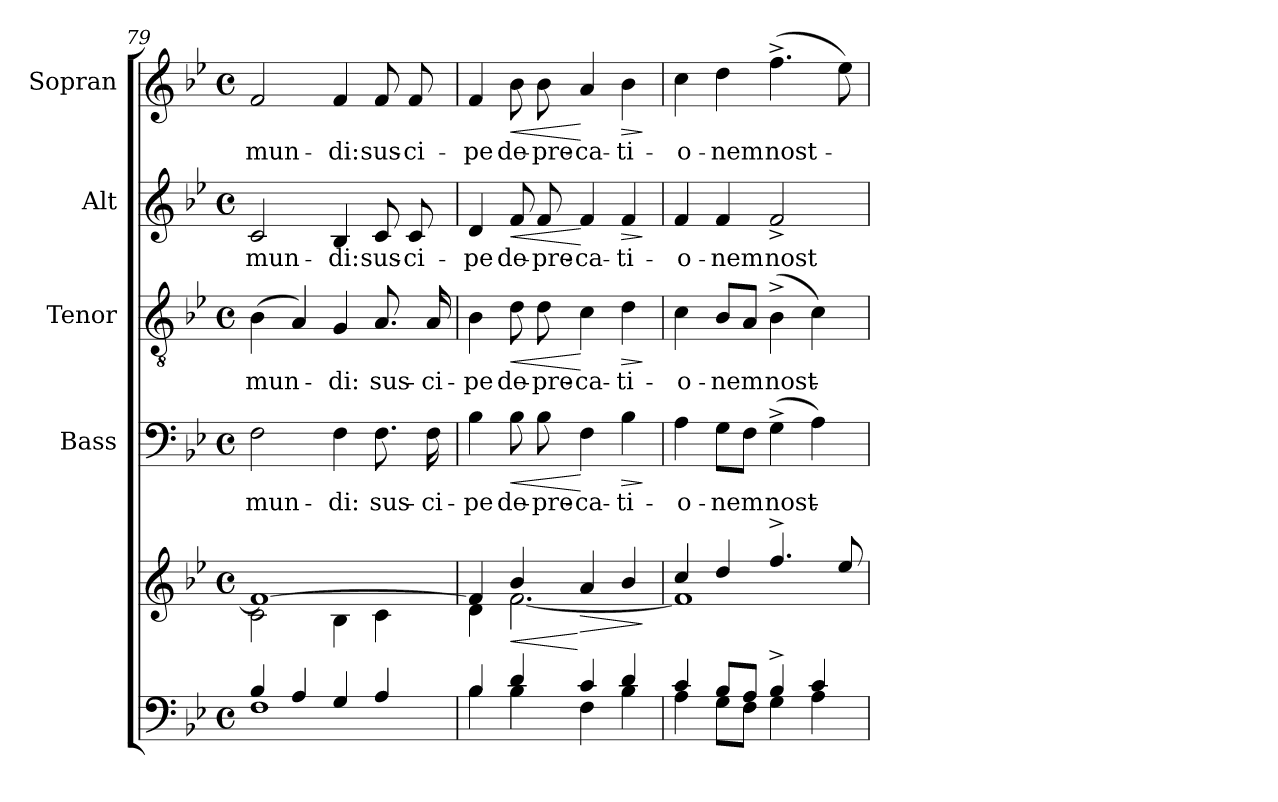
**kern	**kern	**dynam	**kern	**text	**dynam	**kern	**text	**dynam	**kern	**text	**dynam	**kern	**text	**dynam
*part5	*part5	*part5	*part4	*part4	*part4	*part3	*part3	*part3	*part2	*part2	*part2	*part1	*part1	*part1
*staff6	*staff5	*staff5/6	*staff4	*staff4	*staff4	*staff3	*staff3	*staff3	*staff2	*staff2	*staff2	*staff1	*staff1	*staff1
*	*	*	*I"Bass	*	*	*I"Tenor	*	*	*I"Alt	*	*	*I"Sopran	*	*
*	*	*	*I'B.	*	*	*I'T.	*	*	*I'A.	*	*	*I'S.	*	*
!!LO:PB:g=z
*clefF4	*clefG2	*	*clefF4	*	*	*clefGv2	*	*	*clefG2	*	*	*clefG2	*	*
*k[b-e-]	*k[b-e-]	*	*k[b-e-]	*	*	*k[b-e-]	*	*	*k[b-e-]	*	*	*k[b-e-]	*	*
*B-:	*B-:	*	*B-:	*	*	*B-:	*	*	*B-:	*	*	*B-:	*	*
*M4/4	*M4/4	*	*M4/4	*	*	*M4/4	*	*	*M4/4	*	*	*M4/4	*	*
*met(c)	*met(c)	*	*met(c)	*	*	*met(c)	*	*	*met(c)	*	*	*met(c)	*	*
=79	=79	=79	=79	=79	=79	=79	=79	=79	=79	=79	=79	=79	=79	=79
*^	*^	*	*	*	*	*	*	*	*	*	*	*	*	*
!	!	!	!	!	!	!LO:LY:b	!	!	!LO:LY:b	!	!	!LO:LY:b	!	!	!LO:LY:b	!
4B-/	1F	1f_	2c\	.	2F\	mun-	.	(>4B-\	mun-	.	2c/	mun-	.	2f/	mun-	.
4A/	.	.	.	.	.	.	.	4A/)	.	.	.	.	.	.	.	.
!	!	!	!	!	!	!LO:LY:b	!	!	!LO:LY:b	!	!	!LO:LY:b	!	!	!LO:LY:b	!
4G/	.	.	4B-\	.	4F\	-di:	.	4G/	-di:	.	4B-/	-di:	.	4f/	-di:	.
!	!	!	!	!	!	!LO:LY:b	!	!	!LO:LY:b	!	!	!LO:LY:b	!	!	!LO:LY:b	!
4A/	.	.	4c\	.	8.F\	sus-	.	8.A/	sus-	.	8c/	sus-	.	8f/	sus-	.
!	!	!	!	!	!	!	!	!	!	!	!	!LO:LY:b	!	!	!LO:LY:b	!
.	.	.	.	.	.	.	.	.	.	.	8c/	-ci-	.	8f/	-ci-	.
!	!	!	!	!	!	!LO:LY:b	!	!	!LO:LY:b	!	!	!	!	!	!	!
.	.	.	.	.	16F\	-ci-	.	16A/	-ci-	.	.	.	.	.	.	.
=80	=80	=80	=80	=80	=80	=80	=80	=80	=80	=80	=80	=80	=80	=80	=80	=80
!	!	!	!	!	!	!LO:LY:b	!	!	!LO:LY:b	!	!	!LO:LY:b	!	!	!LO:LY:b	!
4B-/	4B-\	4f/]	4d\	.	4B-\	-pe	.	4B-\	-pe	.	4d/	-pe	.	4f/	-pe	.
!	!	!	!	!LO:HP:b	!	!LO:LY:b	!LO:HP:b	!	!LO:LY:b	!LO:HP:b	!	!LO:LY:b	!LO:HP:b	!	!LO:LY:b	!LO:HP:b
4d/	4B-\	4b-/	[<2.f\	<	8B-\	de-	<	8d\	de-	<	8f/	de-	<	8b-\	de-	<
!	!	!	!	!	!	!LO:LY:b	!	!	!LO:LY:b	!	!	!LO:LY:b	!	!	!LO:LY:b	!
.	.	.	.	.	8B-\	-pre-	.	8d\	-pre-	.	8f/	-pre-	.	8b-\	-pre-	.
!	!	!	!	!LO:HP:n=1:b	!	!LO:LY:b	!	!	!LO:LY:b	!	!	!LO:LY:b	!	!	!LO:LY:b	!
4c/	4F\	4a/	.	[ >	4F\	-ca-	[	4c\	-ca-	[	4f/	-ca-	[	4a/	-ca-	[
!	!	!	!	!	!	!LO:LY:b	!LO:HP:b	!	!LO:LY:b	!LO:HP:b	!	!LO:LY:b	!LO:HP:b	!	!LO:LY:b	!LO:HP:b
4d/	4B-\	4b-/	.	.	4B-\	-ti-	>	4d\	-ti-	>	4f/	-ti-	>	4b-\	-ti-	>
*v	*v	*	*	*	*	*	*	*	*	*	*	*	*	*	*	*
*	*v	*v	*	*	*	*	*	*	*	*	*	*	*	*	*
.	.	]	.	.	]	.	.	]	.	.	]	.	.	]
=81	=81	=81	=81	=81	=81	=81	=81	=81	=81	=81	=81	=81	=81	=81
*^	*^	*	*	*	*	*	*	*	*	*	*	*	*	*
!	!	!	!	!	!	!LO:LY:b	!	!	!LO:LY:b	!	!	!LO:LY:b	!	!	!LO:LY:b	!
4c/	4A\	4cc/	1f]	.	4A\	-o-	.	4c\	-o-	.	4f/	-o-	.	4cc\	-o-	.
!	!	!	!	!	!	!LO:LY:b	!	!	!LO:LY:b	!	!	!LO:LY:b	!	!	!LO:LY:b	!
8B-/L	8G\L	4dd/	.	.	8G\L	-nem	.	8B-/L	-nem	.	4f/	-nem	.	4dd\	-nem	.
8A/J	8F\J	.	.	.	8F\J	.	.	8A/J	.	.	.	.	.	.	.	.
!	!	!	!	!	!	!LO:LY:b	!	!	!LO:LY:b	!	!	!LO:LY:b	!	!	!LO:LY:b	!
4B-^</	4G\	4.ff^>/	.	.	(>4G^>\	nost-	.	(>4B-^>\	nost-	.	2f^>/	nost-	.	(>4.ff^>\	nost-	.
4c/	4A\	.	.	.	4A\)	.	.	4c\)	.	.	.	.	.	.	.	.
.	.	8ee-/	.	.	.	.	.	.	.	.	.	.	.	8ee-\)	.	.
*v	*v	*	*	*	*	*	*	*	*	*	*	*	*	*	*	*
*	*v	*v	*	*	*	*	*	*	*	*	*	*	*	*	*
=	=	=	=	=	=	=	=	=	=	=	=	=	=	=
*-	*-	*-	*-	*-	*-	*-	*-	*-	*-	*-	*-	*-	*-	*-
